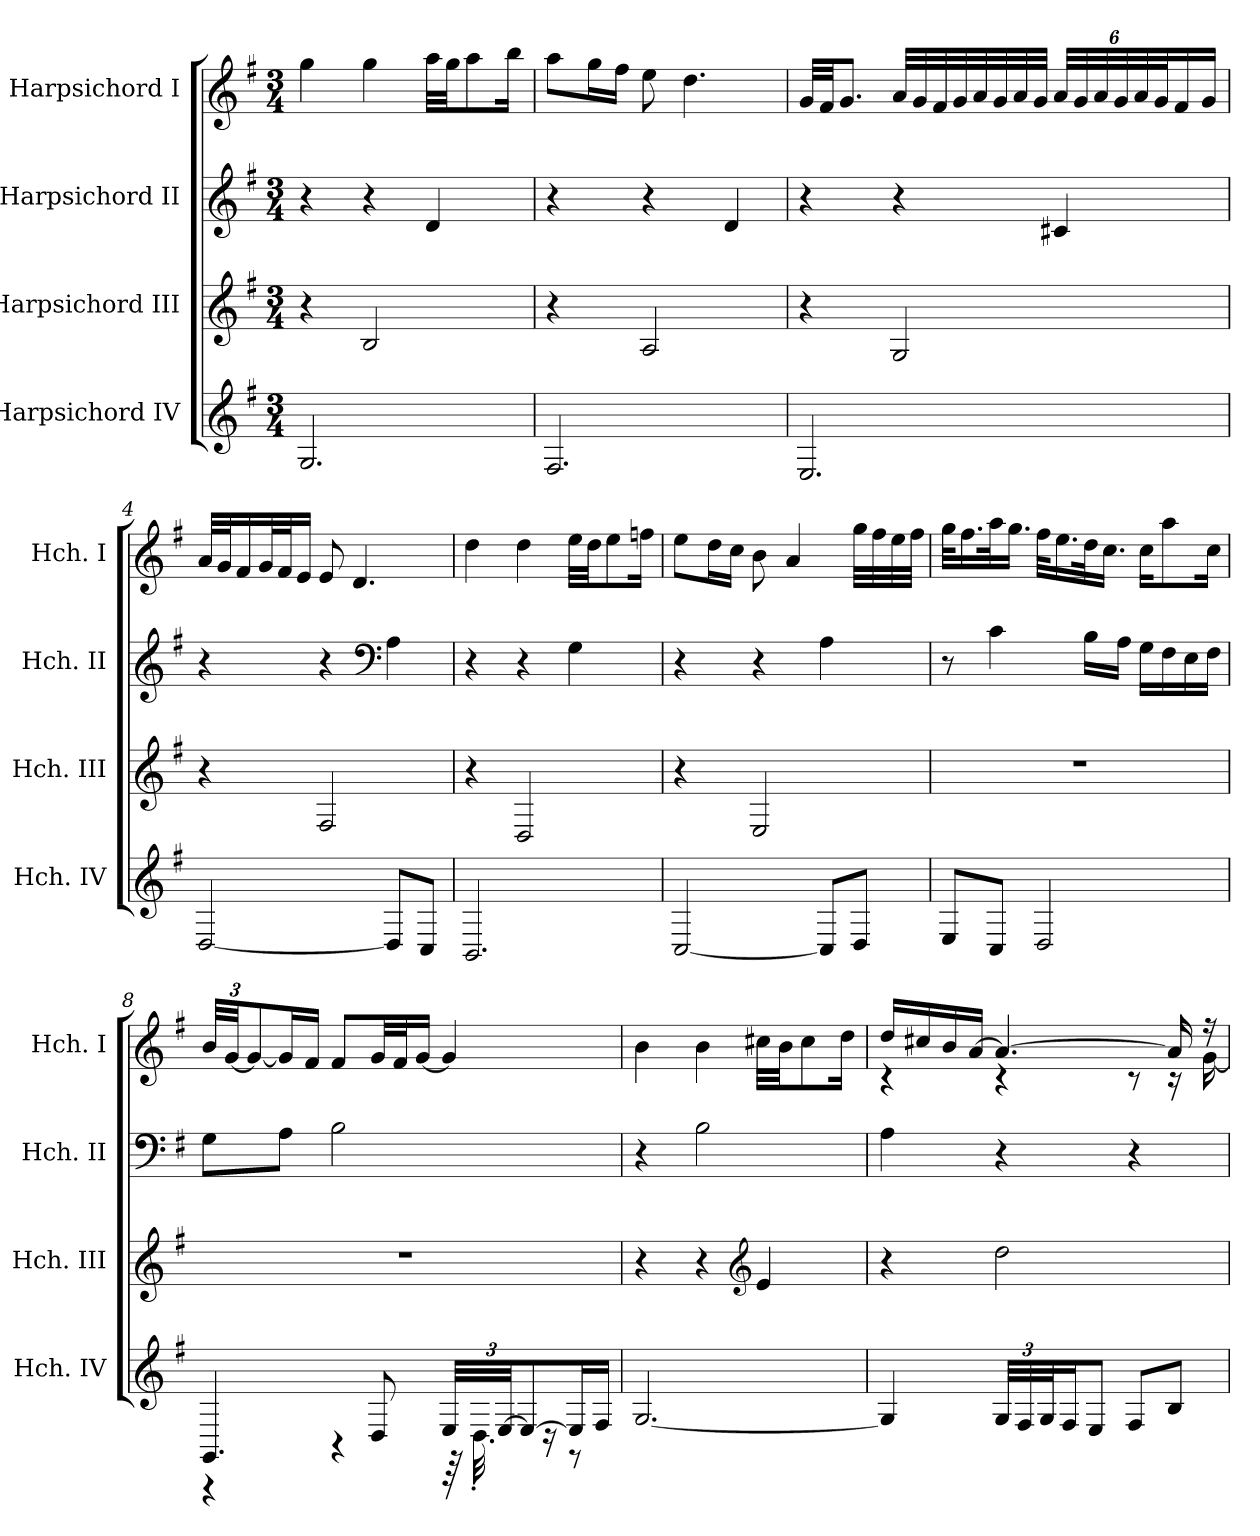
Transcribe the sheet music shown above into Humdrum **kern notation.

**kern	**kern	**kern	**kern
*part4	*part3	*part2	*part1
*staff4	*staff3	*staff2	*staff1
*I"Harpsichord IV	*I"Harpsichord III	*I"Harpsichord II	*I"Harpsichord I
*I'Hch. IV	*I'Hch. III	*I'Hch. II	*I'Hch. I
*clefG2	*clefG2	*clefG2	*clefG2
*k[f#]	*k[f#]	*k[f#]	*k[f#]
*M3/4	*M3/4	*M3/4	*M3/4
*MM50	*MM50	*MM50	*MM50
=1	=1	=1	=1
2.G/	4r	4r	4gg\
.	2B/	4r	4gg\
.	.	4d/	32aa\LLL
.	.	.	32gg\JJ
.	.	.	8aa\
.	.	.	16bb\Jk
=2	=2	=2	=2
2.F#/	4r	4r	8aa\L
.	.	.	16gg\L
.	.	.	16ff#\JJ
.	2A/	4r	8ee\
.	.	.	4.dd\
.	.	4d/	.
=3	=3	=3	=3
2.E/	4r	4r	32g/LLL
.	.	.	32f#/JJ
.	.	.	8.g/J
.	2G/	4r	32a/LLL
.	.	.	32g/
.	.	.	32f#/
.	.	.	32g/
.	.	.	32a/
.	.	.	32g/
.	.	.	32a/
.	.	.	32g/JJJ
*	*	*	*Xbrackettup
.	.	4c#X/	48a/LLL
.	.	.	48g/
.	.	.	48a/
.	.	.	48g/
.	.	.	48a/
.	.	.	48g/J
.	.	.	16f#/
.	.	.	16g/JJ
!!LO:LB:g=z
=4	=4	=4	=4
[2D/	4r	4r	32a/LLL
.	.	.	32g/J
.	.	.	16f#/
.	.	.	32g/L
.	.	.	32f#/J
.	.	.	16e/JJ
.	2F#/	4r	8e/
.	.	.	4.d/
*	*	*clefF4	*
8D/L]	.	4A\	.
8C/J	.	.	.
=5	=5	=5	=5
2.BB/	4r	4r	4dd\
.	2D/	4r	4dd\
.	.	4G\	32ee\LLL
.	.	.	32dd\JJ
.	.	.	8ee\
.	.	.	16ffn\Jk
=6	=6	=6	=6
[2C/	4r	4r	8ee\L
.	.	.	16dd\L
.	.	.	16cc\JJ
.	2E/	4r	8b\
.	.	.	4a/
8C/L]	.	4A\	.
8D/J	.	.	32gg\LLL
.	.	.	32ff#\
.	.	.	32ee\
.	.	.	32ff#\JJJ
=7	=7	=7	=7
8E/L	2.r	8r	32gg\KLL
.	.	.	16.ff#\
8C/J	.	4c\	32aa\K
.	.	.	16.gg\JJ
2D/	.	.	32ff#\KLL
.	.	.	16.ee\
.	.	16B\LL	32dd\K
.	.	.	16.cc\JJ
.	.	16A\JJ	.
.	.	16G\LL	16cc\KL
.	.	16F#\	8aa\
.	.	16E\	.
.	.	16F#\JJ	16cc\Jk
!!LO:LB:g=z
=8	=8	=8	=8
*^	*	*	*
4.GG/	4r	2.r	8G\L	48b/LLL
.	.	.	.	[48g/JJ
.	.	.	.	12g/_
.	.	.	8A\J	16g/L]
.	.	.	.	16f#/JJ
.	4r	.	2B\	8f#/L
8D/	.	.	.	32g/LL
.	.	.	.	32f#/J
.	.	.	.	[16g/JJ
*Xbrackettup	*	*	*	*
48E/LLL	64r	.	.	4g/]
.	32.D'\	.	.	.
[48E/JJ	.	.	.	.
12E/_	.	.	.	.
.	16r	.	.	.
16E/L]	8r	.	.	.
16F#/JJ	.	.	.	.
*v	*v	*	*	*
=9	=9	=9	=9
[2.G/	4r	4r	4b\
.	4r	2B\	4b\
*	*clefG2	*	*
.	4e/	.	32cc#X\LLL
.	.	.	32b\JJ
.	.	.	8cc#\
.	.	.	16dd\Jk
=10	=10	=10	=10
*	*	*	*^
4G/]	4r	4A\	16dd/LL	4r
.	.	.	16cc#X/	.
.	.	.	16b/	.
.	.	.	[16a/JJ	.
48G/LLL	2dd\	4r	4.a/_	4r
48F#/	.	.	.	.
48G/J	.	.	.	.
16F#/J	.	.	.	.
8E/J	.	.	.	.
8F#/L	.	4r	.	8r
8B/J	.	.	16a/]	16r
.	.	.	16r	[16g\
*	*	*	*v	*v
=	=	=	=
*-	*-	*-	*-
